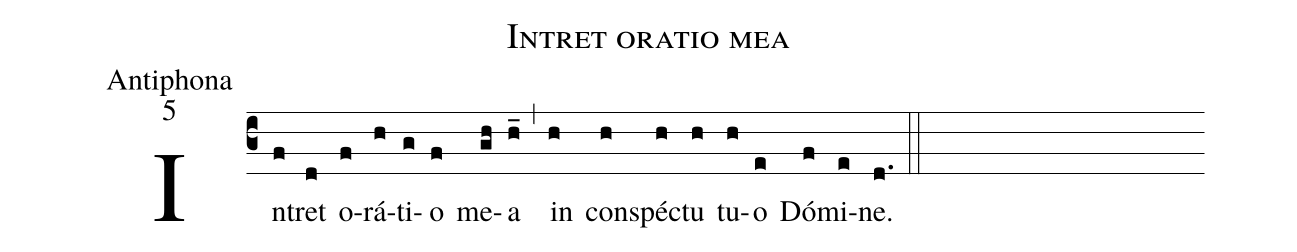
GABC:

name:Intret oratio mea;
office-part:Antiphona;
mode:5;
%%
(c3) In(f)tret(d) o(f)rá(h)ti(g)o(f) me(gh)a(h_) (,) in(h) con(h)spé(h)ctu(h) tu(h)o(e) Dó(f)mi(e)ne.(d.) (::)
